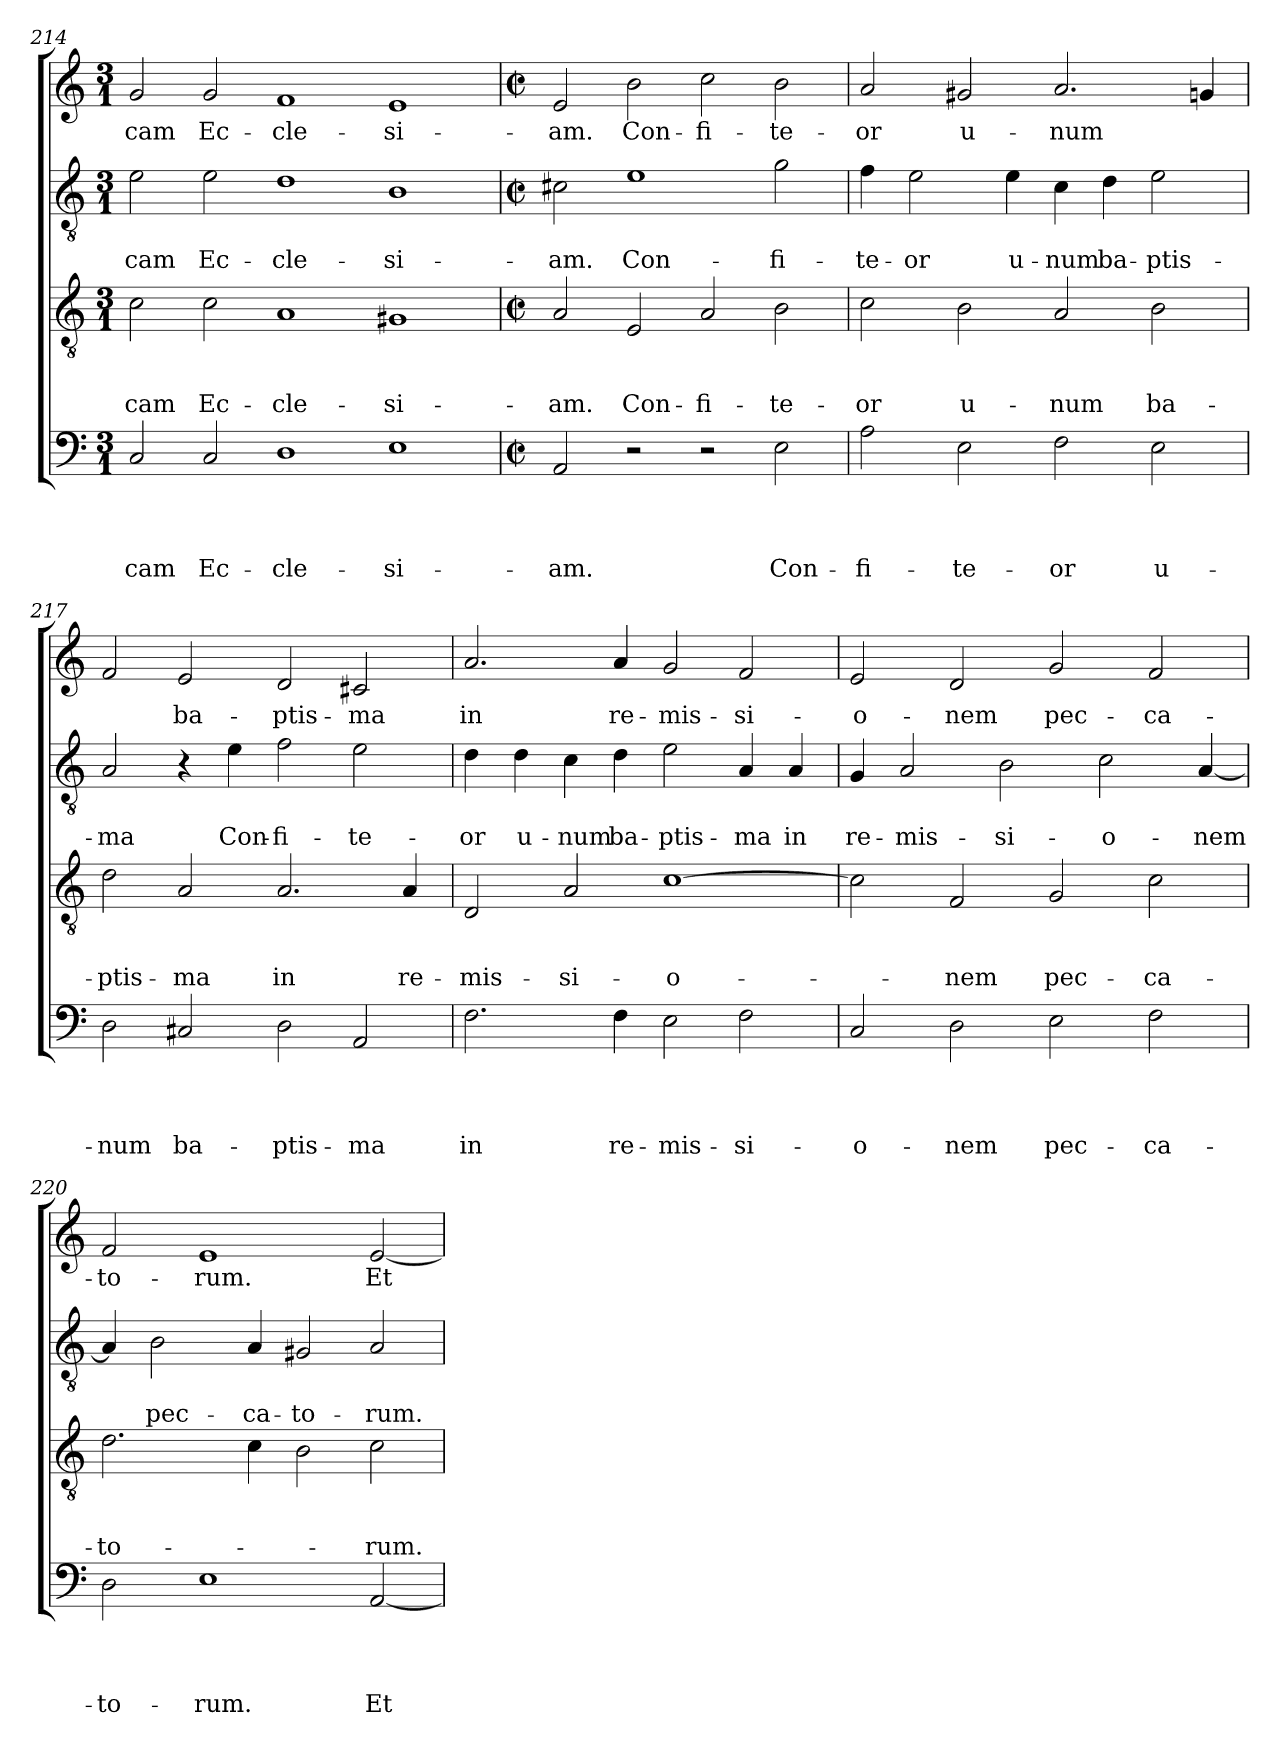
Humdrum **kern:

**kern	**text	**text	**text	**text	**kern	**text	**text	**text	**kern	**text	**text	**kern	**text
*part4	*part4	*part4	*part4	*part4	*part3	*part3	*part3	*part3	*part2	*part2	*part2	*part1	*part1
*staff4	*staff4	*staff4	*staff4	*staff4	*staff3	*staff3	*staff3	*staff3	*staff2	*staff2	*staff2	*staff1	*staff1
!!LO:LB:g=z
*clefF4	*	*	*	*	*clefGv2	*	*	*	*clefGv2	*	*	*clefG2	*
*k[]	*	*	*	*	*k[]	*	*	*	*k[]	*	*	*k[]	*
*C:	*	*	*	*	*C:	*	*	*	*C:	*	*	*C:	*
*M3/1	*	*	*	*	*M3/1	*	*	*	*M3/1	*	*	*M3/1	*
=214	=214	=214	=214	=214	=214	=214	=214	=214	=214	=214	=214	=214	=214
2C/	.	.	.	-cam	2c\	.	.	-cam	2e\	.	-cam	2g/	-cam
2C/	.	.	.	Ec-	2c\	.	.	Ec-	2e\	.	Ec-	2g/	Ec-
1D	.	.	.	-cle-	1A	.	.	-cle-	1d	.	-cle-	1f	-cle-
1E	.	.	.	-si-	1G#X	.	.	-si-	1B	.	-si-	1e	-si-
=215	=215	=215	=215	=215	=215	=215	=215	=215	=215	=215	=215	=215	=215
*M2/2	*	*	*	*	*M2/2	*	*	*	*M2/2	*	*	*M2/2	*
*met(c|)	*	*	*	*	*met(c|)	*	*	*	*met(c|)	*	*	*met(c|)	*
2AA/	.	.	.	-am.	2A/	.	.	-am.	2c#X\	.	-am.	2e/	-am.
2r	.	.	.	.	2E/	.	.	Con-	1e	.	Con-	2b\	Con-
2r	.	.	.	.	2A/	.	.	-fi-	.	.	.	2cc\	-fi-
2E\	.	.	.	Con-	2B\	.	.	-te-	2g\	.	-fi-	2b\	-te-
=216	=216	=216	=216	=216	=216	=216	=216	=216	=216	=216	=216	=216	=216
2A\	.	.	.	-fi-	2c\	.	.	-or	4f\	.	-te-	2a/	-or
.	.	.	.	.	.	.	.	.	2e\	.	-or	.	.
2E\	.	.	.	-te-	2B\	.	.	u-	.	.	.	2g#X/	u-
.	.	.	.	.	.	.	.	.	4e\	.	u-	.	.
2F\	.	.	.	-or	2A/	.	.	-num	4c\	.	-num	2.a/	-num
.	.	.	.	.	.	.	.	.	4d\	.	ba-	.	.
2E\	.	.	.	u-	2B\	.	.	ba-	2e\	.	-ptis-	.	.
.	.	.	.	.	.	.	.	.	.	.	.	4gn/	.
=217	=217	=217	=217	=217	=217	=217	=217	=217	=217	=217	=217	=217	=217
2D\	.	.	.	-num	2d\	.	.	-ptis-	2A/	.	-ma	2f/	.
2C#X/	.	.	.	ba-	2A/	.	.	-ma	4r	.	.	2e/	ba-
.	.	.	.	.	.	.	.	.	4e\	.	Con-	.	.
2D\	.	.	.	-ptis-	2.A/	.	.	in	2f\	.	-fi-	2d/	-ptis-
2AA/	.	.	.	-ma	.	.	.	.	2e\	.	-te-	2c#X/	-ma
.	.	.	.	.	4A/	.	.	re-	.	.	.	.	.
!!LO:PB:g=z
=218	=218	=218	=218	=218	=218	=218	=218	=218	=218	=218	=218	=218	=218
2.F\	.	.	.	in	2D/	.	.	-mis-	4d\	.	-or	2.a/	in
.	.	.	.	.	.	.	.	.	4d\	.	u-	.	.
.	.	.	.	.	2A/	.	.	-si-	4c\	.	-num	.	.
4F\	.	.	.	re-	.	.	.	.	4d\	.	ba-	4a/	re-
2E\	.	.	.	-mis-	[1c	.	.	-o-	2e\	.	-ptis-	2g/	-mis-
2F\	.	.	.	-si-	.	.	.	.	4A/	.	-ma	2f/	-si-
.	.	.	.	.	.	.	.	.	4A/	.	in	.	.
=219	=219	=219	=219	=219	=219	=219	=219	=219	=219	=219	=219	=219	=219
2C/	.	.	.	-o-	2c\]	.	.	.	4G/	.	re-	2e/	-o-
.	.	.	.	.	.	.	.	.	2A/	.	-mis-	.	.
2D\	.	.	.	-nem	2F/	.	.	-nem	.	.	.	2d/	-nem
.	.	.	.	.	.	.	.	.	2B\	.	-si-	.	.
2E\	.	.	.	pec-	2G/	.	.	pec-	.	.	.	2g/	pec-
.	.	.	.	.	.	.	.	.	2c\	.	-o-	.	.
2F\	.	.	.	-ca-	2c\	.	.	-ca-	.	.	.	2f/	-ca-
.	.	.	.	.	.	.	.	.	[4A/	.	-nem	.	.
=220	=220	=220	=220	=220	=220	=220	=220	=220	=220	=220	=220	=220	=220
2D\	.	.	.	-to-	2.d\	.	.	-to-	4A/]	.	.	2f/	-to-
.	.	.	.	.	.	.	.	.	2B\	.	pec-	.	.
1E	.	.	.	-rum.	.	.	.	.	.	.	.	1e	-rum.
.	.	.	.	.	4c\	.	.	.	4A/	.	-ca-	.	.
.	.	.	.	.	2B\	.	.	.	2G#X/	.	-to-	.	.
[2AA/	.	.	.	Et	2c\	.	.	-rum.	2A/	.	-rum.	[2e/	Et
=	=	=	=	=	=	=	=	=	=	=	=	=	=
*-	*-	*-	*-	*-	*-	*-	*-	*-	*-	*-	*-	*-	*-
